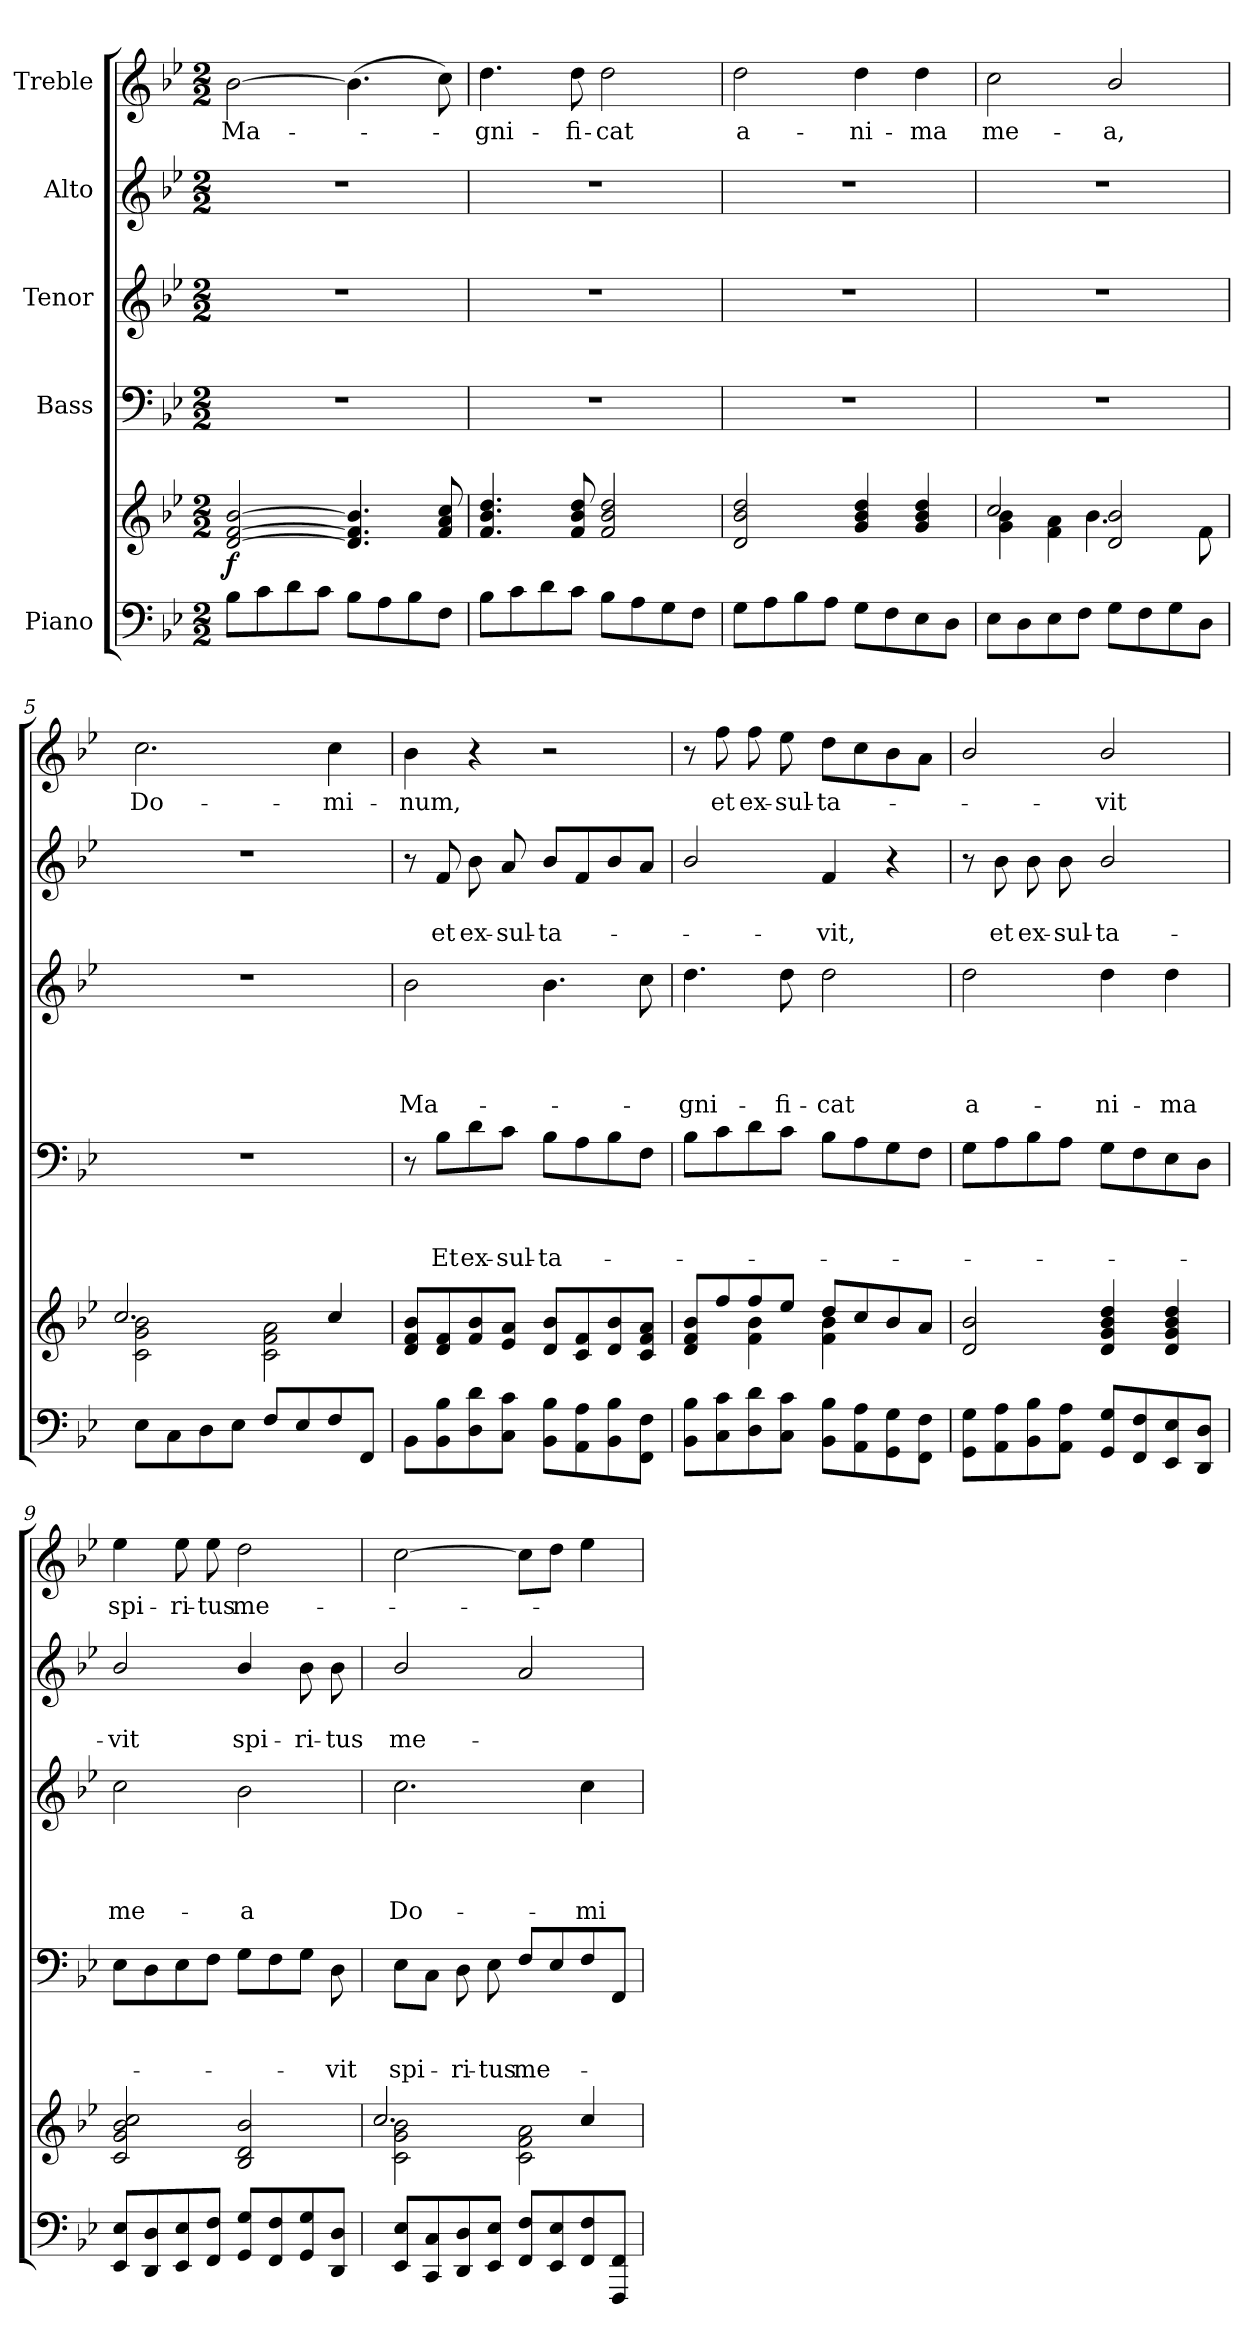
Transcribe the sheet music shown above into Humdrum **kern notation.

**kern	**kern	**dynam	**kern	**text	**text	**text	**kern	**text	**text	**text	**text	**kern	**text	**text	**kern	**text
*part5	*part5	*part5	*part4	*part4	*part4	*part4	*part3	*part3	*part3	*part3	*part3	*part2	*part2	*part2	*part1	*part1
*staff6	*staff5	*staff5/6	*staff4	*staff4	*staff4	*staff4	*staff3	*staff3	*staff3	*staff3	*staff3	*staff2	*staff2	*staff2	*staff1	*staff1
*I"Piano	*	*	*I"Bass	*	*	*	*I"Tenor	*	*	*	*	*I"Alto	*	*	*I"Treble	*
*clefF4	*clefG2	*	*clefF4	*	*	*	*clefG2	*	*	*	*	*clefG2	*	*	*clefG2	*
*	*	*	*	*	*	*	*ITrd7c12	*	*	*	*	*	*	*	*	*
*k[b-e-]	*k[b-e-]	*	*k[b-e-]	*	*	*	*k[b-e-]	*	*	*	*	*k[b-e-]	*	*	*k[b-e-]	*
*B-:	*B-:	*	*B-:	*	*	*	*B-:	*	*	*	*	*B-:	*	*	*B-:	*
*M2/2	*M2/2	*	*M2/2	*	*	*	*M2/2	*	*	*	*	*M2/2	*	*	*M2/2	*
=1	=1	=1	=1	=1	=1	=1	=1	=1	=1	=1	=1	=1	=1	=1	=1	=1
*	*^	*	*	*	*	*	*	*	*	*	*	*	*	*	*	*
!	!	!	!LO:DY:b	!	!	!	!	!	!	!	!	!	!	!	!	!	!LO:LY:b
8B-\L	[<2d/ [>2f/ [>2b-/	1ryy	f	1r	.	.	.	1r	.	.	.	.	1r	.	.	[>2b-\	Ma-
8c\	.	.	.	.	.	.	.	.	.	.	.	.	.	.	.	.	.
8d\	.	.	.	.	.	.	.	.	.	.	.	.	.	.	.	.	.
8c\J	.	.	.	.	.	.	.	.	.	.	.	.	.	.	.	.	.
8B-\L	4.d/] 4.f/] 4.b-/]	.	.	.	.	.	.	.	.	.	.	.	.	.	.	(>4.b-\]	.
8A\	.	.	.	.	.	.	.	.	.	.	.	.	.	.	.	.	.
8B-\	.	.	.	.	.	.	.	.	.	.	.	.	.	.	.	.	.
8F\J	8f/ 8a/ 8cc/	.	.	.	.	.	.	.	.	.	.	.	.	.	.	8cc\)	.
=2	=2	=2	=2	=2	=2	=2	=2	=2	=2	=2	=2	=2	=2	=2	=2	=2	=2
!	!	!	!	!	!	!	!	!	!	!	!	!	!	!	!	!	!LO:LY:b
8B-\L	4.f/ 4.b-/ 4.dd/	1ryy	.	1r	.	.	.	1r	.	.	.	.	1r	.	.	4.dd\	-gni-
8c\	.	.	.	.	.	.	.	.	.	.	.	.	.	.	.	.	.
8d\	.	.	.	.	.	.	.	.	.	.	.	.	.	.	.	.	.
!	!	!	!	!	!	!	!	!	!	!	!	!	!	!	!	!	!LO:LY:b
8c\J	8f/ 8b-/ 8dd/	.	.	.	.	.	.	.	.	.	.	.	.	.	.	8dd\	-fi-
!	!	!	!	!	!	!	!	!	!	!	!	!	!	!	!	!	!LO:LY:b
8B-\L	2f/ 2b-/ 2dd/	.	.	.	.	.	.	.	.	.	.	.	.	.	.	2dd\	-cat
8A\	.	.	.	.	.	.	.	.	.	.	.	.	.	.	.	.	.
8G\	.	.	.	.	.	.	.	.	.	.	.	.	.	.	.	.	.
8F\J	.	.	.	.	.	.	.	.	.	.	.	.	.	.	.	.	.
=3	=3	=3	=3	=3	=3	=3	=3	=3	=3	=3	=3	=3	=3	=3	=3	=3	=3
!	!	!	!	!	!	!	!	!	!	!	!	!	!	!	!	!	!LO:LY:b
8G\L	2d/ 2b-/ 2dd/	1ryy	.	1r	.	.	.	1r	.	.	.	.	1r	.	.	2dd\	a-
8A\	.	.	.	.	.	.	.	.	.	.	.	.	.	.	.	.	.
8B-\	.	.	.	.	.	.	.	.	.	.	.	.	.	.	.	.	.
8A\J	.	.	.	.	.	.	.	.	.	.	.	.	.	.	.	.	.
!	!	!	!	!	!	!	!	!	!	!	!	!	!	!	!	!	!LO:LY:b
8G\L	4g/ 4b-/ 4dd/	.	.	.	.	.	.	.	.	.	.	.	.	.	.	4dd\	-ni-
8F\	.	.	.	.	.	.	.	.	.	.	.	.	.	.	.	.	.
!	!	!	!	!	!	!	!	!	!	!	!	!	!	!	!	!	!LO:LY:b
8E-\	4g/ 4b-/ 4dd/	.	.	.	.	.	.	.	.	.	.	.	.	.	.	4dd\	-ma
8D\J	.	.	.	.	.	.	.	.	.	.	.	.	.	.	.	.	.
=4	=4	=4	=4	=4	=4	=4	=4	=4	=4	=4	=4	=4	=4	=4	=4	=4	=4
!	!	!	!	!	!	!	!	!	!	!	!	!	!	!	!	!	!LO:LY:b
8E-\L	2cc/	4g\ 4b-\	.	1r	.	.	.	1r	.	.	.	.	1r	.	.	2cc\	me-
8D\	.	.	.	.	.	.	.	.	.	.	.	.	.	.	.	.	.
8E-\	.	4f\ 4a\	.	.	.	.	.	.	.	.	.	.	.	.	.	.	.
8F\J	.	.	.	.	.	.	.	.	.	.	.	.	.	.	.	.	.
!	!	!	!	!	!	!	!	!	!	!	!	!	!	!	!	!	!LO:LY:b
8G\L	2d/ 2b-/	4.b-\	.	.	.	.	.	.	.	.	.	.	.	.	.	2b-/	-a,
8F\	.	.	.	.	.	.	.	.	.	.	.	.	.	.	.	.	.
8G\	.	.	.	.	.	.	.	.	.	.	.	.	.	.	.	.	.
8D\J	.	8f\	.	.	.	.	.	.	.	.	.	.	.	.	.	.	.
=5	=5	=5	=5	=5	=5	=5	=5	=5	=5	=5	=5	=5	=5	=5	=5	=5	=5
!	!	!	!	!	!	!	!	!	!	!	!	!	!	!	!	!	!LO:LY:b
8E-\L	2c\ 2g\ 2b-\	2.cc/	.	1r	.	.	.	1r	.	.	.	.	1r	.	.	2.cc\	Do-
8C\	.	.	.	.	.	.	.	.	.	.	.	.	.	.	.	.	.
8D\	.	.	.	.	.	.	.	.	.	.	.	.	.	.	.	.	.
8E-\J	.	.	.	.	.	.	.	.	.	.	.	.	.	.	.	.	.
8F/L	2c\ 2f\ 2a\	.	.	.	.	.	.	.	.	.	.	.	.	.	.	.	.
8E-/	.	.	.	.	.	.	.	.	.	.	.	.	.	.	.	.	.
!	!	!	!	!	!	!	!	!	!	!	!	!	!	!	!	!	!LO:LY:b
8F/	.	4cc/	.	.	.	.	.	.	.	.	.	.	.	.	.	4cc\	-mi-
8FF/J	.	.	.	.	.	.	.	.	.	.	.	.	.	.	.	.	.
!!LO:LB:g=z
=6	=6	=6	=6	=6	=6	=6	=6	=6	=6	=6	=6	=6	=6	=6	=6	=6	=6
!	!	!	!	!	!	!	!	!	!	!	!	!LO:LY:b	!	!	!	!	!LO:LY:b
8BB-\L	8d/ 8f/ 8b-/L	1ryy	.	8r	.	.	.	2B-\	.	.	.	Ma-	8r	.	.	4b-\	-num,
!	!	!	!	!	!	!	!LO:LY:b	!	!	!	!	!	!	!	!LO:LY:b	!	!
8BB-\ 8B-\	8d/ 8f/	.	.	8B-\L	.	.	Et	.	.	.	.	.	8f/	.	et	.	.
!	!	!	!	!	!	!	!LO:LY:b	!	!	!	!	!	!	!	!LO:LY:b	!	!
8D\ 8d\	8f/ 8b-/	.	.	8d\	.	.	ex-	.	.	.	.	.	8b-\	.	ex-	4r	.
!	!	!	!	!	!	!	!LO:LY:b	!	!	!	!	!	!	!	!LO:LY:b	!	!
8C\ 8c\J	8e-/ 8a/J	.	.	8c\J	.	.	-sul-	.	.	.	.	.	8a/	.	-sul-	.	.
!	!	!	!	!	!	!	!LO:LY:b	!	!	!	!	!	!	!	!LO:LY:b	!	!
8BB-\ 8B-\L	8d/ 8b-/L	.	.	8B-\L	.	.	-ta-	4.B-\	.	.	.	.	8b-/L	.	-ta-	2r	.
8AA\ 8A\	8c/ 8f/	.	.	8A\	.	.	.	.	.	.	.	.	8f/	.	.	.	.
8BB-\ 8B-\	8d/ 8b-/	.	.	8B-\	.	.	.	.	.	.	.	.	8b-/	.	.	.	.
8FF\ 8F\J	8c/ 8f/ 8a/J	.	.	8F\J	.	.	.	8c\	.	.	.	.	8a/J	.	.	.	.
=7	=7	=7	=7	=7	=7	=7	=7	=7	=7	=7	=7	=7	=7	=7	=7	=7	=7
!	!	!	!	!	!	!	!	!	!	!	!	!LO:LY:b	!	!	!	!	!
8BB-\ 8B-\L	8d/ 8f/ 8b-/L	4ryy	.	8B-\L	.	.	.	4.d\	.	.	.	-gni-	2b-/	.	.	8r	.
!	!	!	!	!	!	!	!	!	!	!	!	!	!	!	!	!	!LO:LY:b
8C\ 8c\	8ff/	.	.	8c\	.	.	.	.	.	.	.	.	.	.	.	8ff\	et
!	!	!	!	!	!	!	!	!	!	!	!	!	!	!	!	!	!LO:LY:b
8D\ 8d\	8ff/	4f\ 4b-\	.	8d\	.	.	.	.	.	.	.	.	.	.	.	8ff\	ex-
!	!	!	!	!	!	!	!	!	!	!	!	!LO:LY:b	!	!	!	!	!LO:LY:b
8C\ 8c\J	8ee-/J	.	.	8c\J	.	.	.	8d\	.	.	.	-fi-	.	.	.	8ee-\	-sul-
!	!	!	!	!	!	!	!	!	!	!	!	!LO:LY:b	!	!	!LO:LY:b	!	!LO:LY:b
8BB-\ 8B-\L	8dd/L	4f\ 4b-\	.	8B-\L	.	.	.	2d\	.	.	.	-cat	4f/	.	-vit,	8dd\L	-ta-
8AA\ 8A\	8cc/	.	.	8A\	.	.	.	.	.	.	.	.	.	.	.	8cc\	.
8GG\ 8G\	8b-/	4ryy	.	8G\	.	.	.	.	.	.	.	.	4r	.	.	8b-\	.
8FF\ 8F\J	8a/J	.	.	8F\J	.	.	.	.	.	.	.	.	.	.	.	8a\J	.
=8	=8	=8	=8	=8	=8	=8	=8	=8	=8	=8	=8	=8	=8	=8	=8	=8	=8
!	!	!	!	!	!	!	!	!	!	!	!	!LO:LY:b	!	!	!	!	!
8GG\ 8G\L	2d/ 2b-/	1ryy	.	8G\L	.	.	.	2d\	.	.	.	a-	8r	.	.	2b-/	.
!	!	!	!	!	!	!	!	!	!	!	!	!	!	!	!LO:LY:b	!	!
8AA\ 8A\	.	.	.	8A\	.	.	.	.	.	.	.	.	8b-\	.	et	.	.
!	!	!	!	!	!	!	!	!	!	!	!	!	!	!	!LO:LY:b	!	!
8BB-\ 8B-\	.	.	.	8B-\	.	.	.	.	.	.	.	.	8b-\	.	ex-	.	.
!	!	!	!	!	!	!	!	!	!	!	!	!	!	!	!LO:LY:b	!	!
8AA\ 8A\J	.	.	.	8A\J	.	.	.	.	.	.	.	.	8b-\	.	-sul-	.	.
!	!	!	!	!	!	!	!	!	!	!	!	!LO:LY:b	!	!	!LO:LY:b	!	!LO:LY:b
8GG/ 8G/L	4d/ 4g/ 4b-/ 4dd/	.	.	8G\L	.	.	.	4d\	.	.	.	-ni-	2b-/	.	-ta-	2b-/	-vit
8FF/ 8F/	.	.	.	8F\	.	.	.	.	.	.	.	.	.	.	.	.	.
!	!	!	!	!	!	!	!	!	!	!	!	!LO:LY:b	!	!	!	!	!
8EE-/ 8E-/	4d/ 4g/ 4b-/ 4dd/	.	.	8E-\	.	.	.	4d\	.	.	.	-ma	.	.	.	.	.
8DD/ 8D/J	.	.	.	8D\J	.	.	.	.	.	.	.	.	.	.	.	.	.
=9	=9	=9	=9	=9	=9	=9	=9	=9	=9	=9	=9	=9	=9	=9	=9	=9	=9
!	!	!	!	!	!	!	!	!	!	!	!	!LO:LY:b	!	!	!LO:LY:b	!	!LO:LY:b
8EE-/ 8E-/L	2c/ 2g/ 2b-/ 2cc/	1ryy	.	8E-\L	.	.	.	2c\	.	.	.	me-	2b-/	.	-vit	4ee-\	spi-
8DD/ 8D/	.	.	.	8D\	.	.	.	.	.	.	.	.	.	.	.	.	.
!	!	!	!	!	!	!	!	!	!	!	!	!	!	!	!	!	!LO:LY:b
8EE-/ 8E-/	.	.	.	8E-\	.	.	.	.	.	.	.	.	.	.	.	8ee-\	-ri-
!	!	!	!	!	!	!	!	!	!	!	!	!	!	!	!	!	!LO:LY:b
8FF/ 8F/J	.	.	.	8F\J	.	.	.	.	.	.	.	.	.	.	.	8ee-\	-tus
!	!	!	!	!	!	!	!	!	!	!	!	!LO:LY:b	!	!	!LO:LY:b	!	!LO:LY:b
8GG/ 8G/L	2B-/ 2d/ 2b-/	.	.	8G\L	.	.	.	2B-\	.	.	.	-a	4b-/	.	spi-	2dd\	me-
8FF/ 8F/	.	.	.	8F\	.	.	.	.	.	.	.	.	.	.	.	.	.
!	!	!	!	!	!	!	!	!	!	!	!	!	!	!	!LO:LY:b	!	!
8GG/ 8G/	.	.	.	8G\J	.	.	.	.	.	.	.	.	8b-\	.	-ri-	.	.
!	!	!	!	!	!	!	!LO:LY:b	!	!	!	!	!	!	!	!LO:LY:b	!	!
8DD/ 8D/J	.	.	.	8D\	.	.	-vit	.	.	.	.	.	8b-\	.	-tus	.	.
!!LO:PB:g=z
=10	=10	=10	=10	=10	=10	=10	=10	=10	=10	=10	=10	=10	=10	=10	=10	=10	=10
!	!	!	!	!	!	!	!LO:LY:b	!	!	!	!	!LO:LY:b	!	!	!LO:LY:b	!	!
8EE-/ 8E-/L	2c\ 2g\ 2b-\	2.cc/	.	8E-\L	.	.	spi-	2.c\	.	.	.	Do-	2b-/	.	me-	[>2cc\	.
8CC/ 8C/	.	.	.	8C\J	.	.	.	.	.	.	.	.	.	.	.	.	.
!	!	!	!	!	!	!	!LO:LY:b	!	!	!	!	!	!	!	!	!	!
8DD/ 8D/	.	.	.	8D\	.	.	-ri-	.	.	.	.	.	.	.	.	.	.
!	!	!	!	!	!	!	!LO:LY:b	!	!	!	!	!	!	!	!	!	!
8EE-/ 8E-/J	.	.	.	8E-\	.	.	-tus	.	.	.	.	.	.	.	.	.	.
!	!	!	!	!	!	!	!LO:LY:b	!	!	!	!	!	!	!	!	!	!
8FF/ 8F/L	2c\ 2f\ 2a\	.	.	8F/L	.	.	me-	.	.	.	.	.	2a/	.	.	8cc\L]	.
8EE-/ 8E-/	.	.	.	8E-/	.	.	.	.	.	.	.	.	.	.	.	8dd\J	.
!	!	!	!	!	!	!	!	!	!	!	!	!LO:LY:b	!	!	!	!	!
8FF/ 8F/	.	4cc/	.	8F/	.	.	.	4c\	.	.	.	-mi-	.	.	.	4ee-\	.
8FFF/ 8FF/J	.	.	.	8FF/J	.	.	.	.	.	.	.	.	.	.	.	.	.
*	*v	*v	*	*	*	*	*	*	*	*	*	*	*	*	*	*	*
=	=	=	=	=	=	=	=	=	=	=	=	=	=	=	=	=
*-	*-	*-	*-	*-	*-	*-	*-	*-	*-	*-	*-	*-	*-	*-	*-	*-
